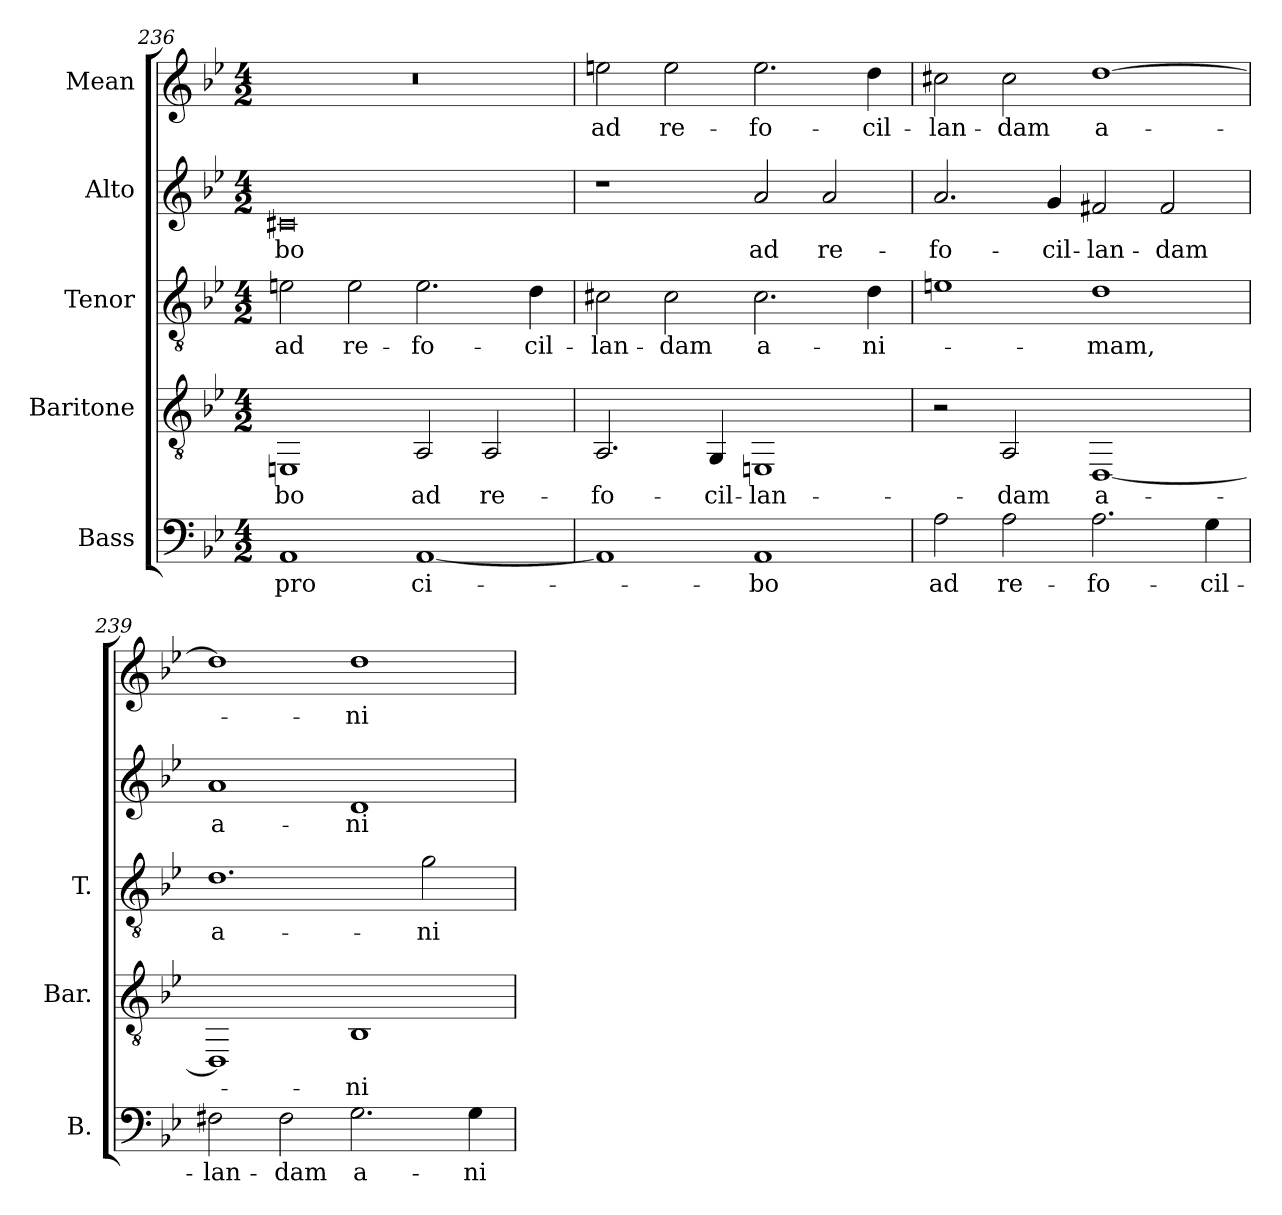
**kern	**text	**kern	**text	**kern	**text	**kern	**text	**kern	**text
*part5	*part5	*part4	*part4	*part3	*part3	*part2	*part2	*part1	*part1
*staff5	*staff5	*staff4	*staff4	*staff3	*staff3	*staff2	*staff2	*staff1	*staff1
*I"Bass	*	*I"Baritone	*	*I"Tenor	*	*I"Alto	*	*I"Mean	*
*I'B.	*	*I'Bar.	*	*I'T.	*	*	*	*	*
*clefF4	*	*clefGv2	*	*clefGv2	*	*clefG2	*	*clefG2	*
*	*	*	*	*ITrd7c12	*	*	*	*	*
*k[b-e-]	*	*k[b-e-]	*	*k[b-e-]	*	*k[b-e-]	*	*k[b-e-]	*
*B-:	*	*B-:	*	*B-:	*	*B-:	*	*B-:	*
*M4/2	*	*M4/2	*	*M4/2	*	*M4/2	*	*M4/2	*
=236	=236	=236	=236	=236	=236	=236	=236	=236	=236
!	!LO:LY:b:color=#000000	!	!	!	!	!	!	!	!
!	!	!	!LO:LY:b:color=#000000	!	!	!	!	!	!
!	!	!	!	!	!LO:LY:b:color=#000000	!	!	!	!
!	!	!	!	!	!	!	!LO:LY:b:color=#000000	!LO:N:vis=1	!
1AAi	pro	1EEni	-bo	2Eni\	ad	0c#Xi	-bo	0r	.
!	!	!	!	!	!LO:LY:b:color=#000000	!	!	!	!
.	.	.	.	2Ei\	re-	.	.	.	.
!	!LO:LY:b:color=#000000	!	!	!	!	!	!	!	!
!	!	!	!LO:LY:b:color=#000000	!	!	!	!	!	!
!	!	!	!	!	!LO:LY:b:color=#000000	!	!	!	!
[1AAi	ci-	2AAi/	ad	2.Ei\	-fo-	.	.	.	.
!	!	!	!LO:LY:b:color=#000000	!	!	!	!	!	!
.	.	2AAi/	re-	.	.	.	.	.	.
!	!	!	!	!	!LO:LY:b:color=#000000	!	!	!	!
.	.	.	.	4Di\	-cil-	.	.	.	.
=237	=237	=237	=237	=237	=237	=237	=237	=237	=237
!	!	!	!LO:LY:b:color=#000000	!	!	!	!	!	!
!	!	!	!	!	!LO:LY:b:color=#000000	!	!	!	!
!	!	!	!	!	!	!	!	!	!LO:LY:b:color=#000000
1AAi]	.	2.AAi/	-fo-	2C#Xi\	-lan-	1r	.	2eeni\	ad
!	!	!	!	!	!LO:LY:b:color=#000000	!	!	!	!
!	!	!	!	!	!	!	!	!	!LO:LY:b:color=#000000
.	.	.	.	2C#i\	-dam	.	.	2eei\	re-
!	!	!	!LO:LY:b:color=#000000	!	!	!	!	!	!
.	.	4GGi/	-cil-	.	.	.	.	.	.
!	!LO:LY:b:color=#000000	!	!	!	!	!	!	!	!
!	!	!	!LO:LY:b:color=#000000	!	!	!	!	!	!
!	!	!	!	!	!LO:LY:b:color=#000000	!	!	!	!
!	!	!	!	!	!	!	!LO:LY:b:color=#000000	!	!
!	!	!	!	!	!	!	!	!	!LO:LY:b:color=#000000
1AAi	-bo	1EEni	-lan-	2.C#i\	a-	2ai/	ad	2.eei\	-fo-
!	!	!	!	!	!	!	!LO:LY:b:color=#000000	!	!
.	.	.	.	.	.	2ai/	re-	.	.
!	!	!	!	!	!LO:LY:b:color=#000000	!	!	!	!
!	!	!	!	!	!	!	!	!	!LO:LY:b:color=#000000
.	.	.	.	4Di\	-ni-	.	.	4ddi\	-cil-
!!LO:LB:g=z
=238	=238	=238	=238	=238	=238	=238	=238	=238	=238
!	!LO:LY:b:color=#000000	!	!	!	!	!	!	!	!
!	!	!	!	!	!	!	!LO:LY:b:color=#000000	!	!
!	!	!	!	!	!	!	!	!	!LO:LY:b:color=#000000
2Ai\	ad	2r	.	1Ei	.	2.ai/	-fo-	2cc#Xi\	-lan-
!	!LO:LY:b:color=#000000	!	!	!	!	!	!	!	!
!	!	!	!LO:LY:b:color=#000000	!	!	!	!	!	!
!	!	!	!	!	!	!	!	!	!LO:LY:b:color=#000000
2Ai\	re-	2AAi/	-dam	.	.	.	.	2cc#i\	-dam
!	!	!	!	!	!	!	!LO:LY:b:color=#000000	!	!
.	.	.	.	.	.	4gi/	-cil-	.	.
!	!LO:LY:b:color=#000000	!	!	!	!	!	!	!	!
!	!	!	!LO:LY:b:color=#000000	!	!	!	!	!	!
!	!	!	!	!	!LO:LY:b:color=#000000	!	!	!	!
!	!	!	!	!	!	!	!LO:LY:b:color=#000000	!	!
!	!	!	!	!	!	!	!	!	!LO:LY:b:color=#000000
2.Ai\	-fo-	[1DDi	a-	1Di	-mam,	2f#Xi/	-lan-	[1ddi	a-
!	!	!	!	!	!	!	!LO:LY:b:color=#000000	!	!
.	.	.	.	.	.	2f#i/	-dam	.	.
!	!LO:LY:b:color=#000000	!	!	!	!	!	!	!	!
4Gi\	-cil-	.	.	.	.	.	.	.	.
=239	=239	=239	=239	=239	=239	=239	=239	=239	=239
!	!LO:LY:b:color=#000000	!	!	!	!	!	!	!	!
!	!	!	!	!	!LO:LY:b:color=#000000	!	!	!	!
!	!	!	!	!	!	!	!LO:LY:b:color=#000000	!	!
2F#Xi\	-lan-	1DDi]	.	1.Di	a-	1ai	a-	1ddi]	.
!	!LO:LY:b:color=#000000	!	!	!	!	!	!	!	!
2F#i\	-dam	.	.	.	.	.	.	.	.
!	!LO:LY:b:color=#000000	!	!	!	!	!	!	!	!
!	!	!	!LO:LY:b:color=#000000	!	!	!	!	!	!
!	!	!	!	!	!	!	!LO:LY:b:color=#000000	!	!
!	!	!	!	!	!	!	!	!	!LO:LY:b:color=#000000
2.Gi\	a-	1BB-i	-ni-	.	.	1di	-ni-	1ddi	-ni-
!	!	!	!	!	!LO:LY:b:color=#000000	!	!	!	!
.	.	.	.	2Gi\	-ni-	.	.	.	.
!	!LO:LY:b:color=#000000	!	!	!	!	!	!	!	!
4Gi\	-ni-	.	.	.	.	.	.	.	.
=	=	=	=	=	=	=	=	=	=
*-	*-	*-	*-	*-	*-	*-	*-	*-	*-
